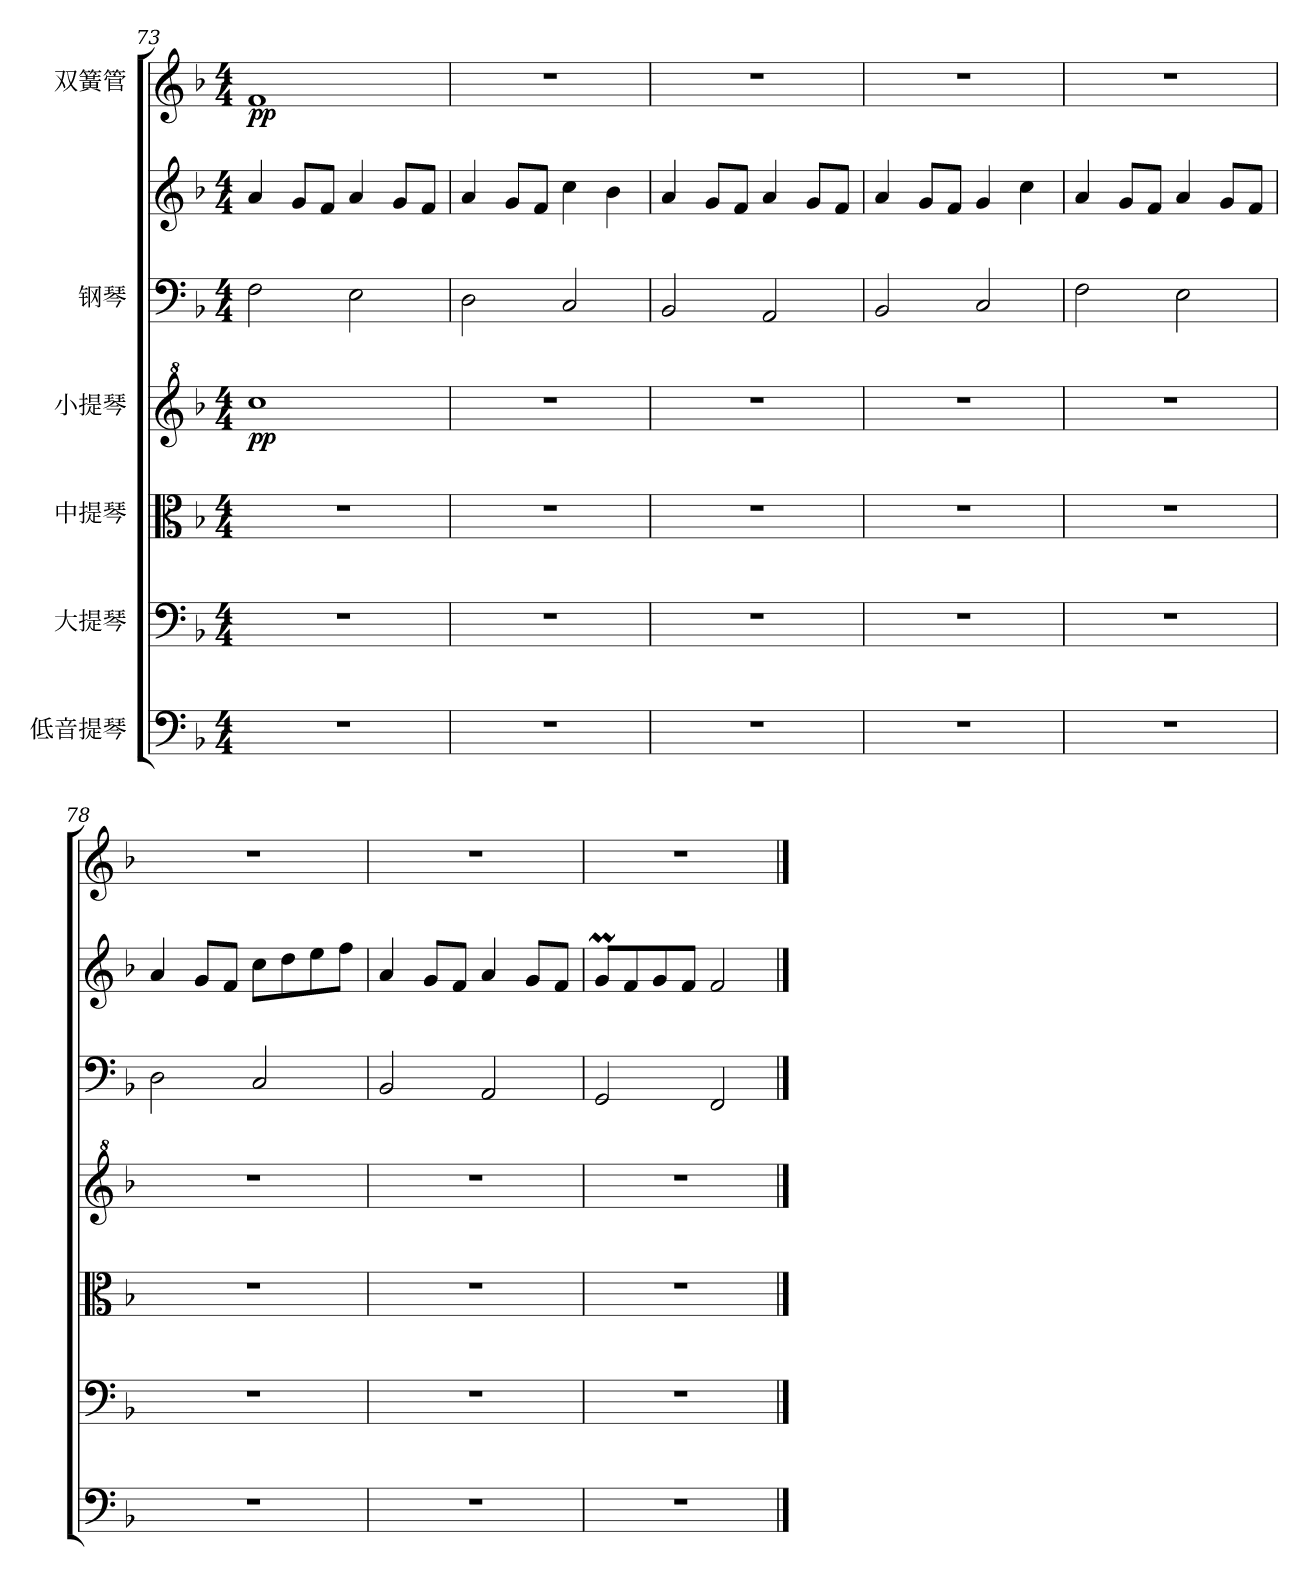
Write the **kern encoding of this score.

**kern	**kern	**kern	**kern	**dynam	**kern	**kern	**kern	**dynam
*part6	*part5	*part4	*part3	*part3	*part2	*part2	*part1	*part1
*staff7	*staff6	*staff5	*staff4	*staff4	*staff3	*staff2	*staff1	*staff1
*I"低音提琴	*I"大提琴	*I"中提琴	*I"小提琴	*	*I"钢琴	*	*I"双簧管	*
*clefF4	*clefF4	*clefC3	*clefG^2	*	*clefF4	*clefG2	*clefG2	*
*ITrd7c12	*	*	*	*	*	*	*	*
*k[b-]	*k[b-]	*k[b-]	*k[b-]	*	*k[b-]	*k[b-]	*k[b-]	*
*M4/4	*M4/4	*M4/4	*M4/4	*	*M4/4	*M4/4	*M4/4	*
=73	=73	=73	=73	=73	=73	=73	=73	=73
!	!	!	!	!LO:DY:b	!	!	!	!LO:DY:b
1r	1r	1r	1ccc	pp	2F\	4a/	1f	pp
.	.	.	.	.	.	8g/L	.	.
.	.	.	.	.	.	8f/J	.	.
.	.	.	.	.	2E\	4a/	.	.
.	.	.	.	.	.	8g/L	.	.
.	.	.	.	.	.	8f/J	.	.
=74	=74	=74	=74	=74	=74	=74	=74	=74
1r	1r	1r	1r	.	2D\	4a/	1r	.
.	.	.	.	.	.	8g/L	.	.
.	.	.	.	.	.	8f/J	.	.
.	.	.	.	.	2C/	4cc\	.	.
.	.	.	.	.	.	4b-\	.	.
=75	=75	=75	=75	=75	=75	=75	=75	=75
1r	1r	1r	1r	.	2BB-/	4a/	1r	.
.	.	.	.	.	.	8g/L	.	.
.	.	.	.	.	.	8f/J	.	.
.	.	.	.	.	2AA/	4a/	.	.
.	.	.	.	.	.	8g/L	.	.
.	.	.	.	.	.	8f/J	.	.
=76	=76	=76	=76	=76	=76	=76	=76	=76
1r	1r	1r	1r	.	2BB-/	4a/	1r	.
.	.	.	.	.	.	8g/L	.	.
.	.	.	.	.	.	8f/J	.	.
.	.	.	.	.	2C/	4g/	.	.
.	.	.	.	.	.	4cc\	.	.
!!LO:LB:g=z
=77	=77	=77	=77	=77	=77	=77	=77	=77
1r	1r	1r	1r	.	2F\	4a/	1r	.
.	.	.	.	.	.	8g/L	.	.
.	.	.	.	.	.	8f/J	.	.
.	.	.	.	.	2E\	4a/	.	.
.	.	.	.	.	.	8g/L	.	.
.	.	.	.	.	.	8f/J	.	.
=78	=78	=78	=78	=78	=78	=78	=78	=78
1r	1r	1r	1r	.	2D\	4a/	1r	.
.	.	.	.	.	.	8g/L	.	.
.	.	.	.	.	.	8f/J	.	.
.	.	.	.	.	2C/	8cc\L	.	.
.	.	.	.	.	.	8dd\	.	.
.	.	.	.	.	.	8ee\	.	.
.	.	.	.	.	.	8ff\J	.	.
=79	=79	=79	=79	=79	=79	=79	=79	=79
1r	1r	1r	1r	.	2BB-/	4a/	1r	.
.	.	.	.	.	.	8g/L	.	.
.	.	.	.	.	.	8f/J	.	.
.	.	.	.	.	2AA/	4a/	.	.
.	.	.	.	.	.	8g/L	.	.
.	.	.	.	.	.	8f/J	.	.
=80	=80	=80	=80	=80	=80	=80	=80	=80
1r	1r	1r	1r	.	2GG/	8gM/L	1r	.
.	.	.	.	.	.	8f/	.	.
.	.	.	.	.	.	8g/	.	.
.	.	.	.	.	.	8f/J	.	.
.	.	.	.	.	2FF/	2f/	.	.
==	==	==	==	==	==	==	==	==
*-	*-	*-	*-	*-	*-	*-	*-	*-
